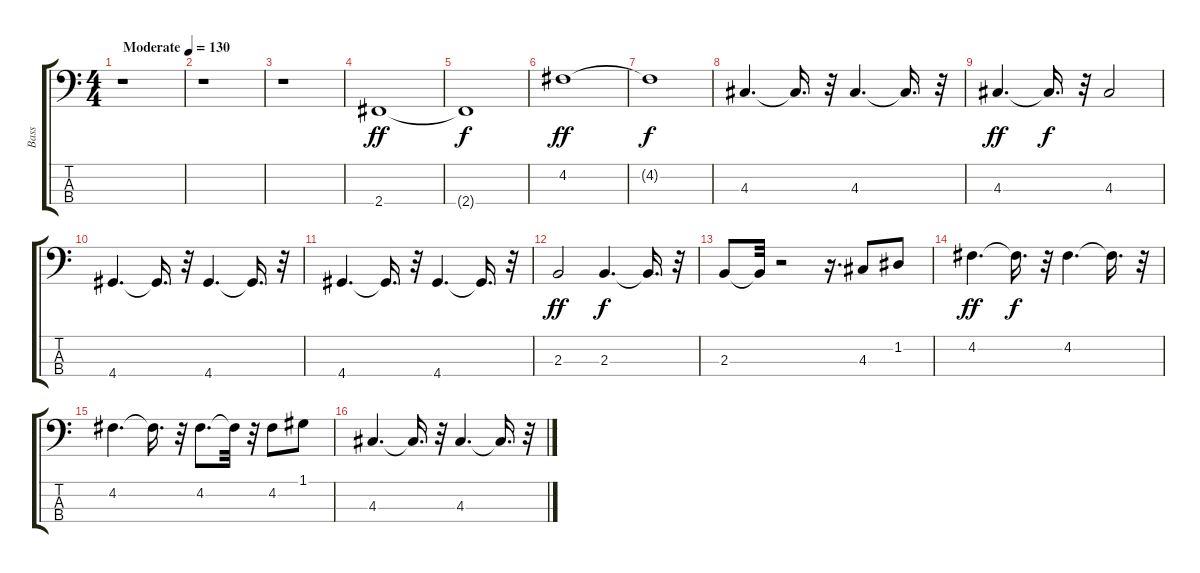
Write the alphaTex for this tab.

\track ("Bass" "Bass") {instrument electricbassfinger}
\staff {score tabs}
\tuning (G2 D2 A1 E1) {hide}
\ts (4 4)
\tempo (130 "Moderate")
\clef f4
\ks c
r.1{dy ff instrument electricbassfinger} |
r.1 |
r.1 |
2.4.1 |
2.4{t}.1{dy f} |
4.2.1{dy ff} |
4.2{t}.1{dy f} |
4.3.4{d} 4.3{t}.16{d} r.32 4.3.4{d} 4.3{t}.16{d} r.32 |
4.3.4{d dy ff} 4.3{t}.16{d dy f} r.32 4.3.2 |
4.4.4{d} 4.4{t}.16{d} r.32 4.4.4{d} 4.4{t}.16{d} r.32 |
4.4.4{d} 4.4{t}.16{d} r.32 4.4.4{d} 4.4{t}.16{d} r.32 |
2.3.2{dy ff} 2.3.4{d dy f} 2.3{t}.16{d} r.32 |
2.3.8 2.3{t}.32 r.2 r.16{d} 4.3.8 1.2.8 |
4.2.4{d dy ff} 4.2{t}.16{d dy f} r.32 4.2.4{d} 4.2{t}.16{d} r.32 |
4.2.4{d} 4.2{t}.16{d} r.32 4.2.8{d} 4.2{t}.32 r.32 4.2.8 1.1.8 |
4.3.4{d} 4.3{t}.16{d} r.32 4.3.4{d} 4.3{t}.16{d} r.32
